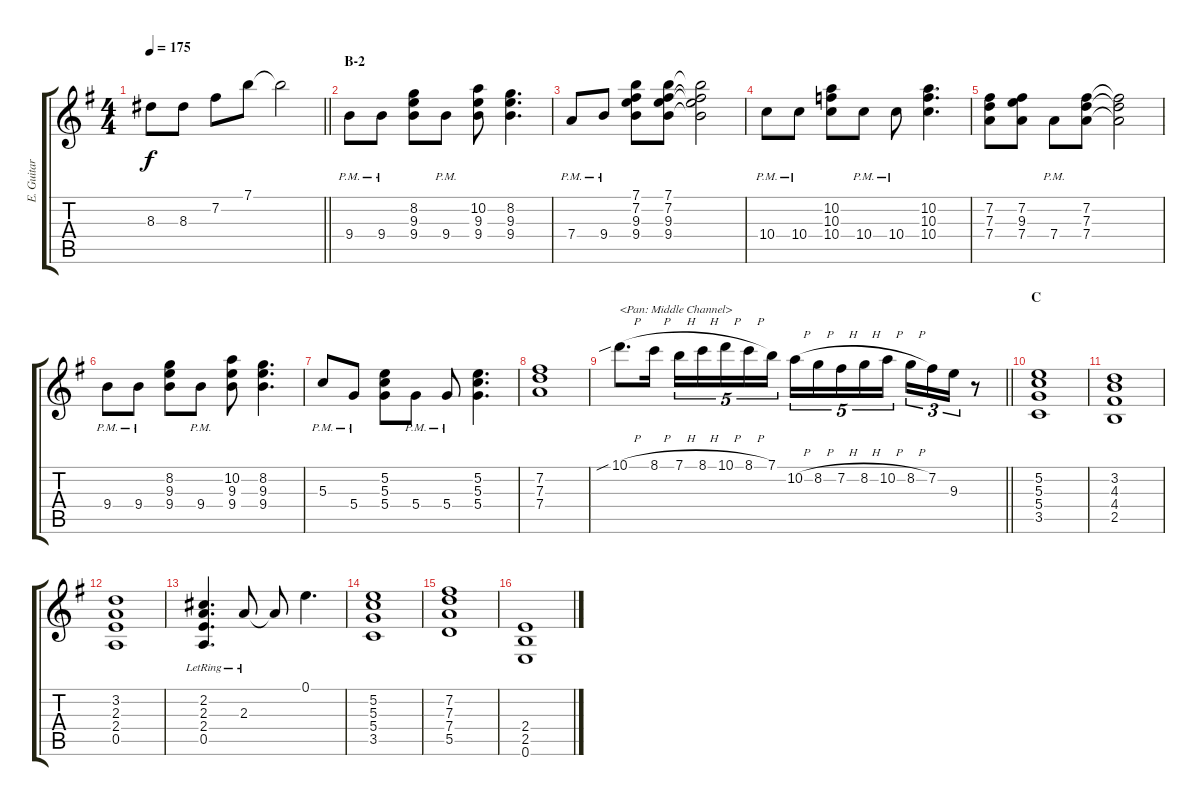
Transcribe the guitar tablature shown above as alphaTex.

\track ("E. Guitar I" "E. Guitar ") {instrument overdrivenguitar}
\staff {score tabs}
\tuning (E4 B3 G3 D3 A2 E2) {hide}
\ts (4 4)
\tempo 175
\clef g2
\barLineRight lightlight
\ks g
8.3.8{dy f} 8.3.8 7.2.8 7.1.8 7.1{t}.2 |
\section ("" "B-2")
9.4{pm}.8 9.4{pm}.8 (8.2 9.3 9.4).8 9.4{pm}.8 (10.2 9.3 9.4).8 (8.2 9.3 9.4).4{d} |
7.4{pm}.8 9.4{pm}.8 (7.1 7.2 9.3 9.4).8 (7.1 7.2 9.3 9.4).8 (7.1{t} 7.2{t} 9.3{t} 9.4{t}).2 |
10.4{pm}.8 10.4{pm}.8 (10.2 10.3 10.4).8 10.4{pm}.8 10.4{pm}.8 (10.2 10.3 10.4).4{d} |
(7.2 7.3 7.4).8 (7.2 9.3 7.4).8 7.4{pm}.8 (7.2 7.3 7.4).8 (7.2{t} 7.3{t} 7.4{t}).2 |
9.4{pm}.8 9.4{pm}.8 (8.2 9.3 9.4).8 9.4{pm}.8 (10.2 9.3 9.4).8 (8.2 9.3 9.4).4{d} |
5.3{pm}.8 5.4{pm}.8 (5.2 5.3 5.4).8 5.4{pm}.8 5.4{pm}.8 (5.2 5.3 5.4).4{d} |
(7.2 7.3 7.4).1 |
\barLineRight lightlight
10.1{sib h}.8{d txt "<Pan: Middle Channel>" balance 8} 8.1{h}.16 7.1{h}.16{tu (5 4)} 8.1{h}.16{tu (5 4)} 10.1{h}.16{tu (5 4)} 8.1{h}.16{tu (5 4)} 7.1.16{tu (5 4)} 10.2{h}.16{tu (5 4)} 8.2{h}.16{tu (5 4)} 7.2{h}.16{tu (5 4)} 8.2{h}.16{tu (5 4)} 10.2{h}.16{tu (5 4)} 8.2{h}.16{tu (3 2)} 7.2.16{tu (3 2)} 9.3.16{tu (3 2)} r.8 |
\section ("" "C")
(5.2 5.3 5.4 3.5).1 |
(3.2 4.3 4.4 2.5).1 |
(3.2 2.3 2.4 0.5).1 |
(2.2{lr} 2.3{lr} 2.4{lr} 0.5{lr}).4{d} 2.3{lr}.8 2.3{t}.8 0.1.4{d} |
(5.2 5.3 5.4 3.5).1 |
(7.2 7.3 7.4 5.5).1 |
(2.4 2.5 0.6).1
